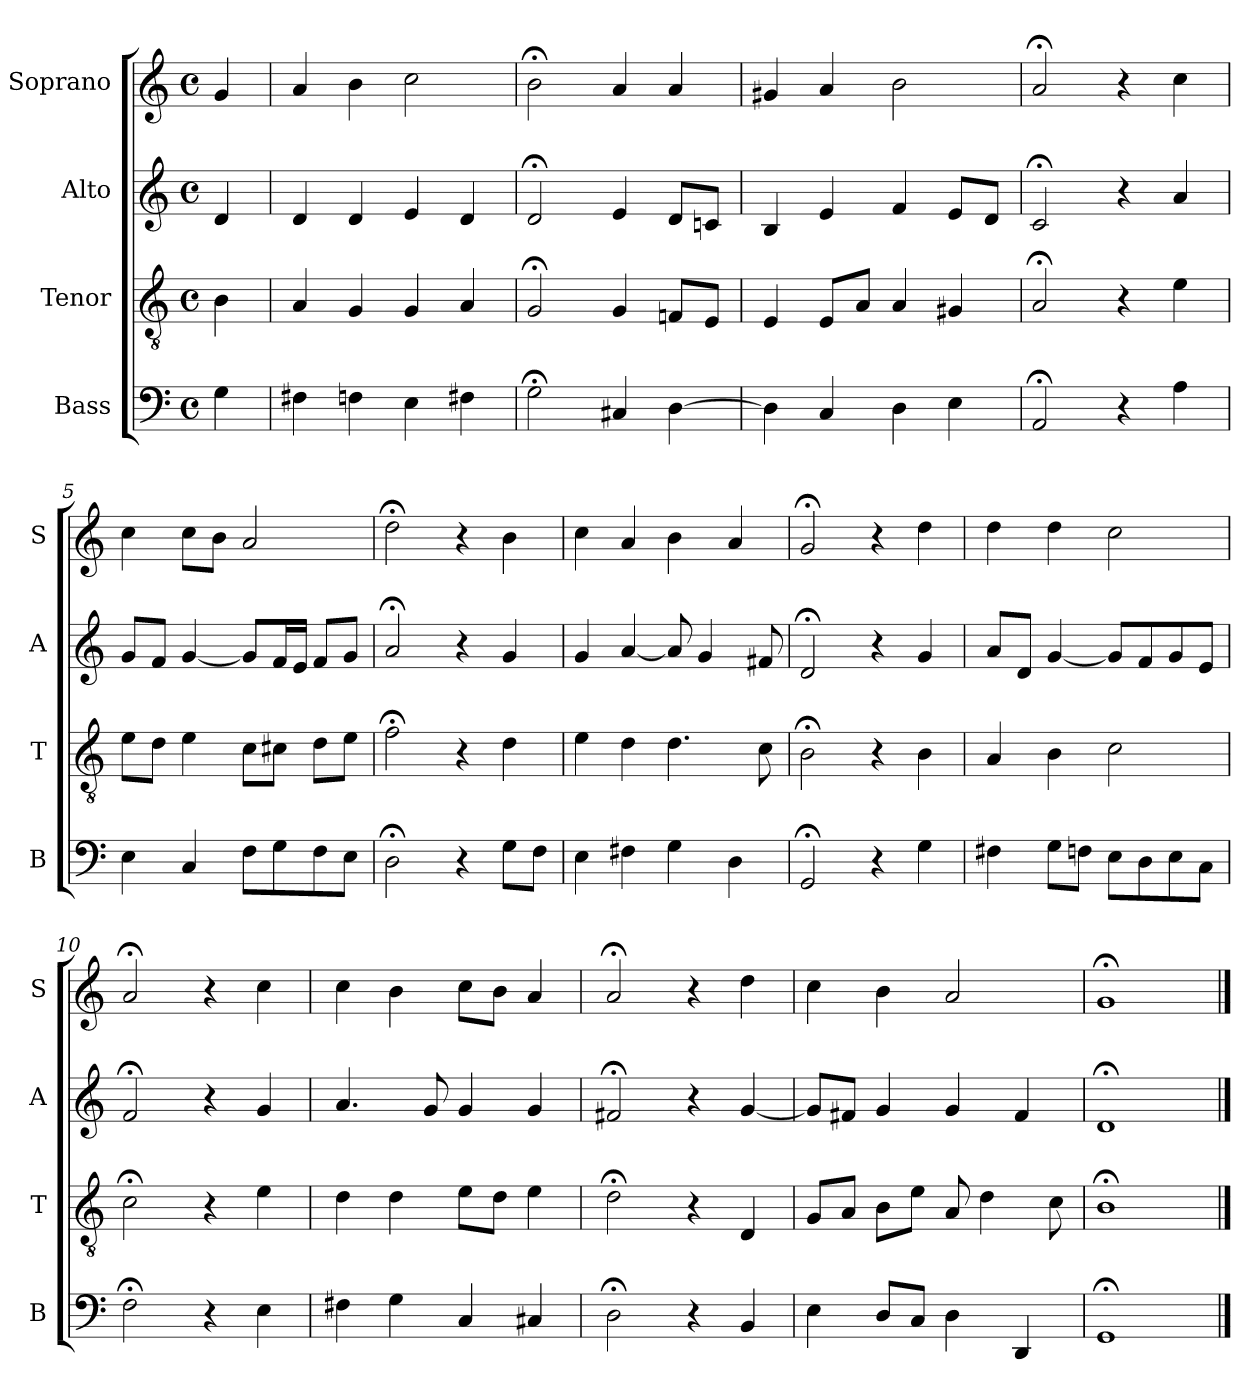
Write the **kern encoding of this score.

**kern	**kern	**kern	**kern
*part4	*part3	*part2	*part1
*staff4	*staff3	*staff2	*staff1
*I"Bass	*I"Tenor	*I"Alto	*I"Soprano
*I'B	*I'T	*I'A	*I'S
*clefF4	*clefGv2	*clefG2	*clefG2
*k[]	*k[]	*k[]	*k[]
*G:mix	*G:mix	*G:mix	*G:mix
*M4/4	*M4/4	*M4/4	*M4/4
*met(c)	*met(c)	*met(c)	*met(c)
*MM100	*MM100	*MM100	*MM100
=	=	=	=
4G	4B	4d	4g
=1	=1	=1	=1
4F#X	4A	4d	4a
4Fn	4G	4d	4b
4E	4G	4e	2cc
4F#X	4A	4d	.
=2	=2	=2	=2
2G;<	2G;<	2d;<	2b;<
4C#X	4G	4e	4a
[4D	8FnL	8dL	4a
.	8EJ	8cnJ	.
=3	=3	=3	=3
4D]	4E	4B	4g#X
4C	8EL	4e	4a
.	8AJ	.	.
4D	4A	4f	2b
4E	4G#X	8eL	.
.	.	8dJ	.
=4	=4	=4	=4
2AA;<	2A;<	2c;<	2a;<
4r	4r	4r	4r
4A	4e	4a	4cc
=5	=5	=5	=5
4E	8eL	8gL	4cc
.	8dJ	8fJ	.
4C	4e	[4g	8ccL
.	.	.	8bJ
8FL	8cL	8gL]	2a
8G	8c#XJ	16fL	.
.	.	16eJJ	.
8F	8dL	8fL	.
8EJ	8eJ	8gJ	.
=6	=6	=6	=6
2D;<	2f;<	2a;<	2dd;<
4r	4r	4r	4r
8GL	4d	4g	4b
8FJ	.	.	.
=7	=7	=7	=7
4E	4e	4g	4cc
4F#X	4d	[4a	4a
4G	4.d	8a]	4b
.	.	4g	.
4D	.	.	4a
.	8c	8f#X	.
=8	=8	=8	=8
2GG;<	2B;<	2d;<	2g;<
4r	4r	4r	4r
4G	4B	4g	4dd
=9	=9	=9	=9
4F#X	4A	8aL	4dd
.	.	8dJ	.
8GL	4B	[4g	4dd
8FnJ	.	.	.
8EL	2c	8gL]	2cc
8D	.	8f	.
8E	.	8g	.
8CJ	.	8eJ	.
=10	=10	=10	=10
2F;<	2c;<	2f;<	2a;<
4r	4r	4r	4r
4E	4e	4g	4cc
=11	=11	=11	=11
4F#X	4d	4.a	4cc
4G	4d	.	4b
.	.	8g	.
4C	8eL	4g	8ccL
.	8dJ	.	8bJ
4C#X	4e	4g	4a
=12	=12	=12	=12
2D;<	2d;<	2f#X;<	2a;<
4r	4r	4r	4r
4BB	4D	[4g	4dd
=13	=13	=13	=13
4E	8GL	8gL]	4cc
.	8AJ	8f#XJ	.
8DL	8BL	4g	4b
8CJ	8eJ	.	.
4D	8A	4g	2a
.	4d	.	.
4DD	.	4f#	.
.	8c	.	.
=14	=14	=14	=14
1GG;<	1B;<	1d;<	1g;<
==	==	==	==
*-	*-	*-	*-
